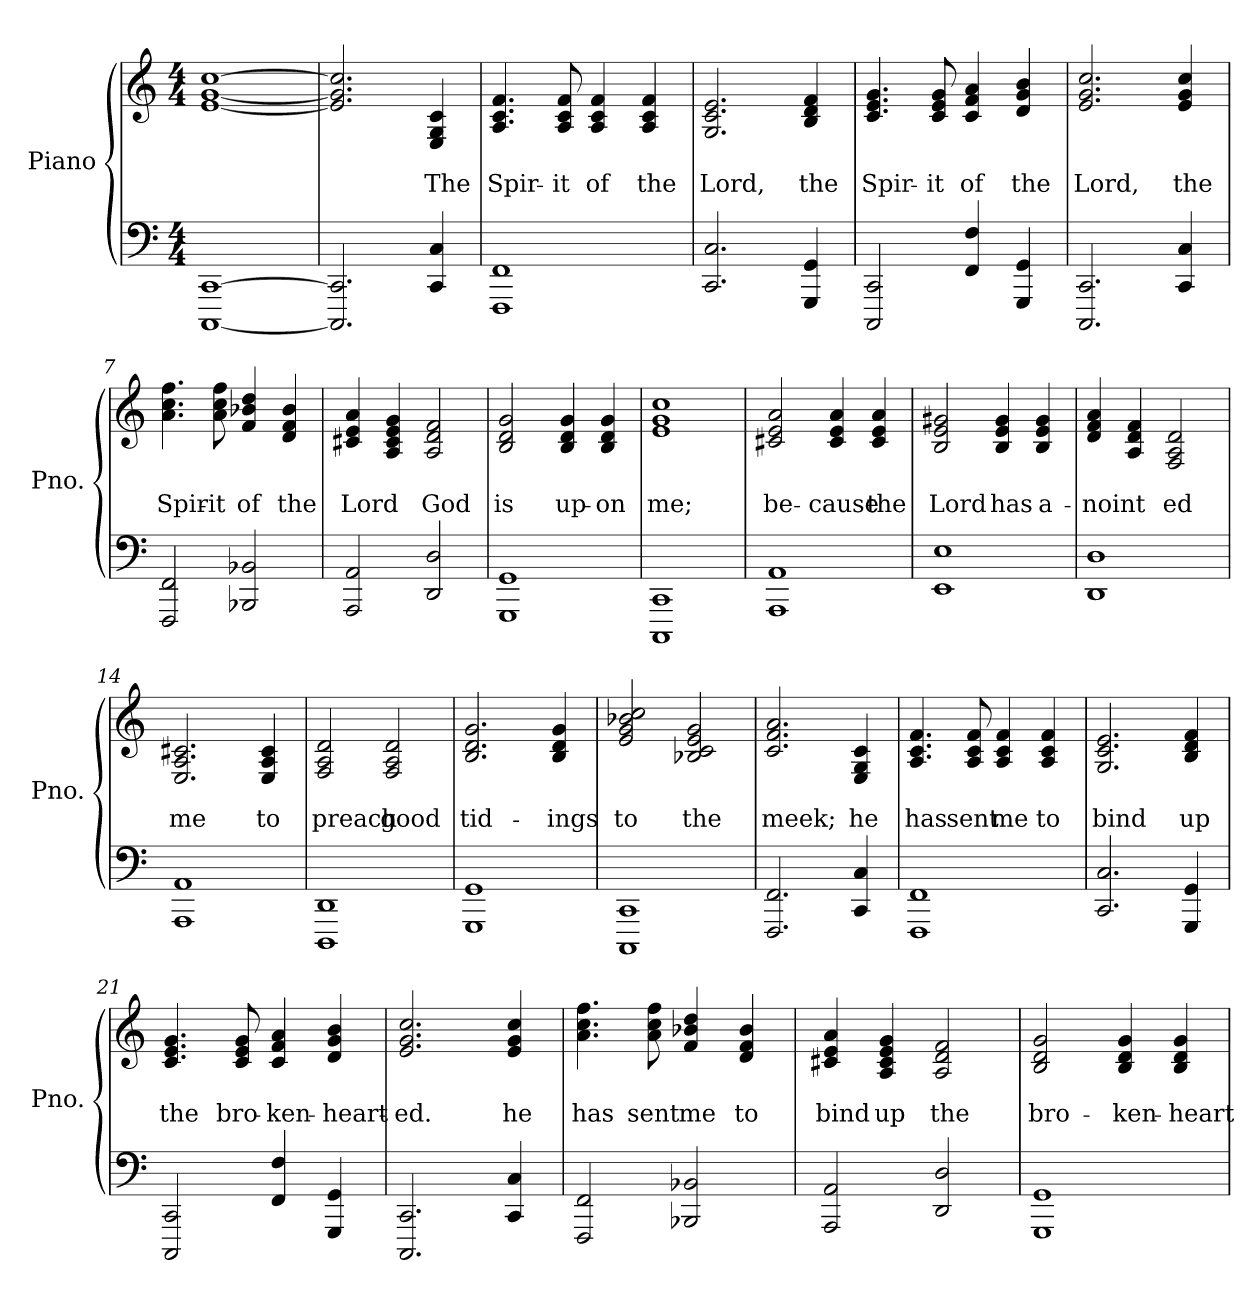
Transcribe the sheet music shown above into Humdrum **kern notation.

**kern	**kern	**text	**text
*part1	*part1	*part1	*part1
*staff2	*staff1	*staff1	*staff1
*I"Piano	*	*	*
*I'Pno.	*	*	*
*clefF4	*clefG2	*	*
*k[]	*k[]	*	*
*M4/4	*M4/4	*	*
*MM120	*MM120	*	*
=1	=1	=1	=1
[1CCC [1CC	[1e [1g [1cc	.	.
=2	=2	=2	=2
2.CCC/] 2.CC/]	2.e/] 2.g/] 2.cc/]	.	.
!	!	!	!LO:LY:b
4CC/ 4C/	4E/ 4G/ 4c/	.	The
=3	=3	=3	=3
!	!	!	!LO:LY:b
1FFF 1FF	4.A/ 4.c/ 4.f/	.	-Spir-
!	!	!	!LO:LY:b
.	8A/ 8c/ 8f/	.	-it
!	!	!	!LO:LY:b
.	4A/ 4c/ 4f/	.	of
!	!	!	!LO:LY:b
.	4A/ 4c/ 4f/	.	the
=4	=4	=4	=4
!	!	!	!LO:LY:b
2.CC/ 2.C/	2.G/ 2.c/ 2.e/	.	Lord,
!	!	!	!LO:LY:b
4GGG/ 4GG/	4B/ 4d/ 4f/	.	the
=5	=5	=5	=5
!	!	!	!LO:LY:b
2CCC/ 2CC/	4.c/ 4.e/ 4.g/	.	Spir-
!	!	!	!LO:LY:b
.	8c/ 8e/ 8g/	.	-it
!	!	!	!LO:LY:b
4FF/ 4F/	4c/ 4f/ 4a/	.	of
!	!	!	!LO:LY:b
4GGG/ 4GG/	4d/ 4g/ 4b/	.	the
=6	=6	=6	=6
!	!	!	!LO:LY:b
2.CCC/ 2.CC/	2.e/ 2.g/ 2.cc/	.	Lord,
!	!	!	!LO:LY:b
4CC/ 4C/	4e/ 4g/ 4cc/	.	the
=7	=7	=7	=7
!	!	!	!LO:LY:b
2FFF/ 2FF/	4.a\ 4.cc\ 4.ff\	.	Spir-
!	!	!	!LO:LY:b
.	8a\ 8cc\ 8ff\	.	-it
!	!	!	!LO:LY:b
2BBB-X/ 2BB-X/	4f/ 4b-X/ 4dd/	.	of
!	!	!	!LO:LY:b
.	4d/ 4f/ 4b-/	.	the
!!LO:LB:g=z
=8	=8	=8	=8
!	!	!	!LO:LY:b
2AAA/ 2AA/	4c#X/ 4e/ 4a/	.	-Lord
.	4A/ 4c#/ 4e/ 4g/	.	.
!	!	!	!LO:LY:b
2DD/ 2D/	2A/ 2d/ 2f/	.	God
=9	=9	=9	=9
!	!	!	!LO:LY:b
1GGG 1GG	2B/ 2d/ 2g/	.	is
!	!	!	!LO:LY:b
.	4B/ 4d/ 4g/	.	up-
!	!	!	!LO:LY:b
.	4B/ 4d/ 4g/	.	-on
=10	=10	=10	=10
!	!	!	!LO:LY:b
1CCC 1CC	1e 1g 1cc	.	me;
=11	=11	=11	=11
!	!	!	!LO:LY:b
1AAA 1AA	2c#X/ 2e/ 2a/	.	be-
!	!	!	!LO:LY:b
.	4c#/ 4e/ 4a/	.	-cause
!	!	!	!LO:LY:b
.	4c#/ 4e/ 4a/	.	the
=12	=12	=12	=12
!	!	!	!LO:LY:b
1EE 1E	2B/ 2e/ 2g#X/	.	Lord
!	!	!	!LO:LY:b
.	4B/ 4e/ 4g#/	.	has
!	!	!	!LO:LY:b
.	4B/ 4e/ 4g#/	.	a-
=13	=13	=13	=13
!	!	!	!LO:LY:b
1DD 1D	4d/ 4f/ 4a/	.	-noint
.	4A/ 4d/ 4f/	.	.
!	!	!	!LO:LY:b
.	2F/ 2A/ 2d/	.	ed
=14	=14	=14	=14
!	!	!	!LO:LY:b
1AAA 1AA	2.E/ 2.A/ 2.c#X/	.	me
!	!	!	!LO:LY:b
.	4E/ 4A/ 4c#/	.	to
!!LO:LB:g=z
=15	=15	=15	=15
!	!	!	!LO:LY:b
1DDD 1DD	2F/ 2A/ 2d/	.	preach
!	!	!	!LO:LY:b
.	2F/ 2A/ 2d/	.	good
=16	=16	=16	=16
!	!	!	!LO:LY:b
1GGG 1GG	2.B/ 2.d/ 2.g/	.	tid-
!	!	!	!LO:LY:b
.	4B/ 4d/ 4g/	.	-ings
=17	=17	=17	=17
!	!	!	!LO:LY:b
1CCC 1CC	2e/ 2g/ 2b-X/ 2cc/	.	to
!	!	!	!LO:LY:b
.	2B-X/ 2c/ 2e/ 2g/	.	the
=18	=18	=18	=18
!	!	!	!LO:LY:b
2.FFF/ 2.FF/	2.c/ 2.f/ 2.a/	.	meek;
!	!	!	!LO:LY:b
4CC/ 4C/	4E/ 4G/ 4c/	.	he
=19	=19	=19	=19
!	!	!	!LO:LY:b
1FFF 1FF	4.A/ 4.c/ 4.f/	.	has
!	!	!	!LO:LY:b
.	8A/ 8c/ 8f/	.	sent
!	!	!	!LO:LY:b
.	4A/ 4c/ 4f/	.	me
!	!	!	!LO:LY:b
.	4A/ 4c/ 4f/	.	to
=20	=20	=20	=20
!	!	!	!LO:LY:b
2.CC/ 2.C/	2.G/ 2.c/ 2.e/	.	bind
!	!	!	!LO:LY:b
4GGG/ 4GG/	4B/ 4d/ 4f/	.	up
=21	=21	=21	=21
!	!	!	!LO:LY:b
2CCC/ 2CC/	4.c/ 4.e/ 4.g/	.	the
!	!	!	!LO:LY:b
.	8c/ 8e/ 8g/	.	bro-
!	!	!	!LO:LY:b
4FF/ 4F/	4c/ 4f/ 4a/	.	-ken-
!	!	!	!LO:LY:b
4GGG/ 4GG/	4d/ 4g/ 4b/	.	-heart-
!!LO:LB:g=z
=22	=22	=22	=22
!	!	!	!LO:LY:b
2.CCC/ 2.CC/	2.e/ 2.g/ 2.cc/	.	-ed.
!	!	!	!LO:LY:b
4CC/ 4C/	4e/ 4g/ 4cc/	.	he
=23	=23	=23	=23
!	!	!	!LO:LY:b
2FFF/ 2FF/	4.a\ 4.cc\ 4.ff\	.	has
!	!	!	!LO:LY:b
.	8a\ 8cc\ 8ff\	.	sent
!	!	!	!LO:LY:b
2BBB-X/ 2BB-X/	4f/ 4b-X/ 4dd/	.	me
!	!	!	!LO:LY:b
.	4d/ 4f/ 4b-/	.	to
=24	=24	=24	=24
!	!	!	!LO:LY:b
2AAA/ 2AA/	4c#X/ 4e/ 4a/	.	bind
!	!	!	!LO:LY:b
.	4A/ 4c#/ 4e/ 4g/	.	up
!	!	!	!LO:LY:b
2DD/ 2D/	2A/ 2d/ 2f/	.	the
=25	=25	=25	=25
!	!	!	!LO:LY:b
1GGG 1GG	2B/ 2d/ 2g/	.	bro-
!	!	!	!LO:LY:b
.	4B/ 4d/ 4g/	.	-ken-
!	!	!	!LO:LY:b
.	4B/ 4d/ 4g/	.	-heart-
=	=	=	=
*-	*-	*-	*-
